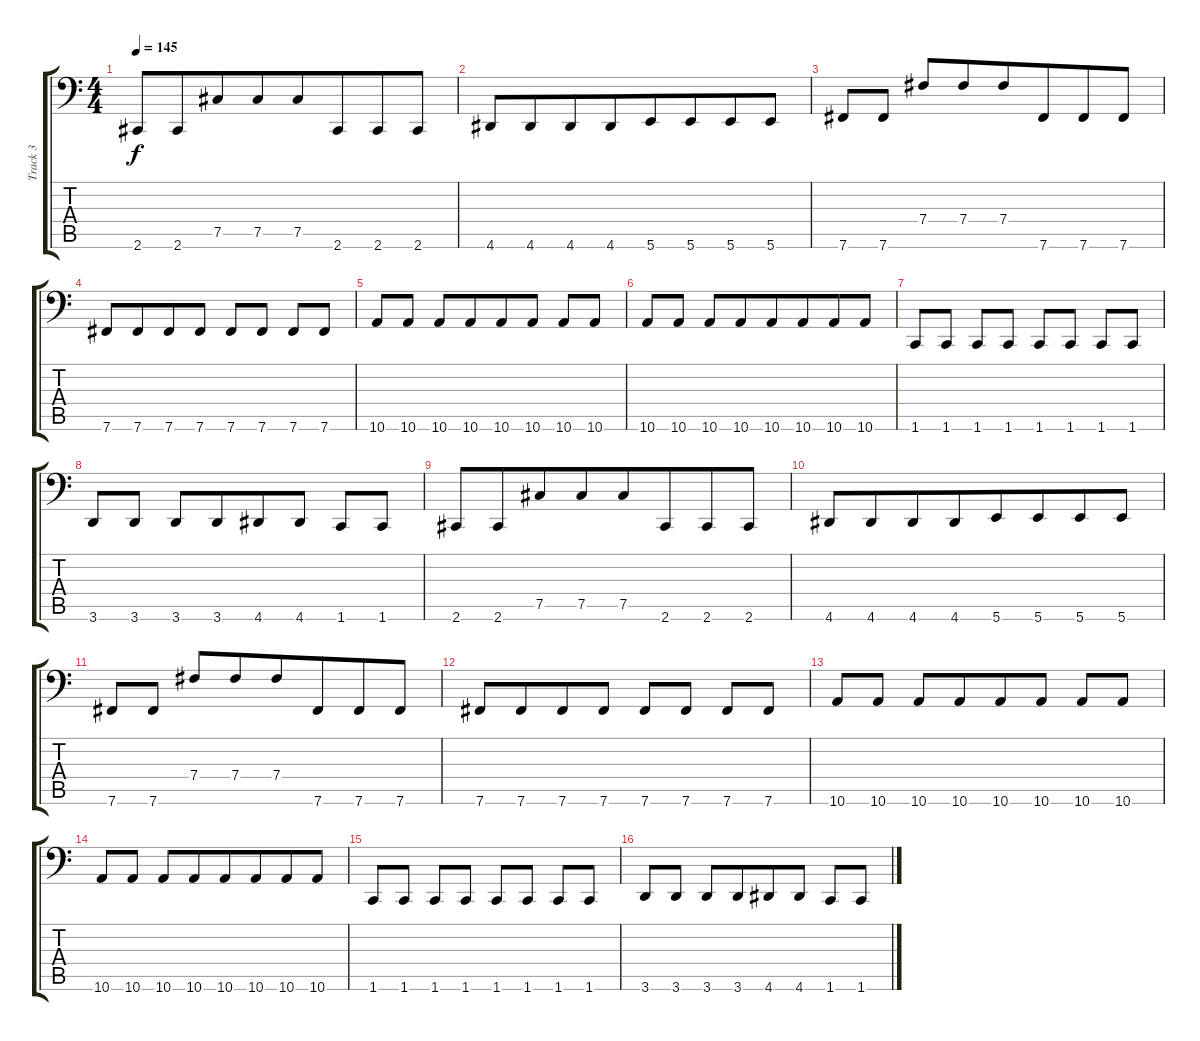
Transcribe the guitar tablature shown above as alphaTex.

\track ("Track 3" "Track 3") {instrument electricbassfinger}
\staff {score tabs}
\tuning (Db3 Ab2 E2 B1 Gb1 B0) {hide}
\ts (4 4)
\tempo 145
\clef f4
\ks c
2.6.8{dy f beam merge} 2.6.8{beam merge} 7.5.8{beam merge} 7.5.8{beam merge} 7.5.8 2.6.8{beam merge} 2.6.8{beam merge} 2.6.8 |
4.6.8{beam merge} 4.6.8{beam merge} 4.6.8 4.6.8{beam merge} 5.6.8{beam merge} 5.6.8{beam merge} 5.6.8{beam merge} 5.6.8 |
7.6.8 7.6.8 7.4.8{beam merge} 7.4.8{beam merge} 7.4.8{beam merge} 7.6.8{beam merge} 7.6.8{beam merge} 7.6.8 |
7.6.8{beam merge} 7.6.8{beam merge} 7.6.8{beam merge} 7.6.8 7.6.8{beam merge} 7.6.8 7.6.8{beam merge} 7.6.8 |
10.6.8{beam merge} 10.6.8 10.6.8 10.6.8{beam merge} 10.6.8{beam merge} 10.6.8 10.6.8{beam merge} 10.6.8 |
10.6.8 10.6.8 10.6.8{beam merge} 10.6.8{beam merge} 10.6.8{beam merge} 10.6.8{beam merge} 10.6.8 10.6.8 |
1.6.8 1.6.8 1.6.8{beam merge} 1.6.8 1.6.8 1.6.8 1.6.8 1.6.8 |
3.6.8 3.6.8 3.6.8{beam merge} 3.6.8{beam merge} 4.6.8{beam merge} 4.6.8 1.6.8{beam merge} 1.6.8 |
2.6.8{beam merge} 2.6.8{beam merge} 7.5.8{beam merge} 7.5.8{beam merge} 7.5.8 2.6.8{beam merge} 2.6.8{beam merge} 2.6.8 |
4.6.8{beam merge} 4.6.8{beam merge} 4.6.8 4.6.8{beam merge} 5.6.8{beam merge} 5.6.8{beam merge} 5.6.8{beam merge} 5.6.8 |
7.6.8 7.6.8 7.4.8{beam merge} 7.4.8{beam merge} 7.4.8{beam merge} 7.6.8{beam merge} 7.6.8{beam merge} 7.6.8 |
7.6.8{beam merge} 7.6.8{beam merge} 7.6.8{beam merge} 7.6.8 7.6.8{beam merge} 7.6.8 7.6.8{beam merge} 7.6.8 |
10.6.8{beam merge} 10.6.8 10.6.8 10.6.8{beam merge} 10.6.8{beam merge} 10.6.8 10.6.8{beam merge} 10.6.8 |
10.6.8 10.6.8 10.6.8{beam merge} 10.6.8{beam merge} 10.6.8{beam merge} 10.6.8{beam merge} 10.6.8 10.6.8 |
1.6.8 1.6.8 1.6.8{beam merge} 1.6.8 1.6.8 1.6.8 1.6.8 1.6.8 |
3.6.8 3.6.8 3.6.8{beam merge} 3.6.8{beam merge} 4.6.8{beam merge} 4.6.8 1.6.8{beam merge} 1.6.8
